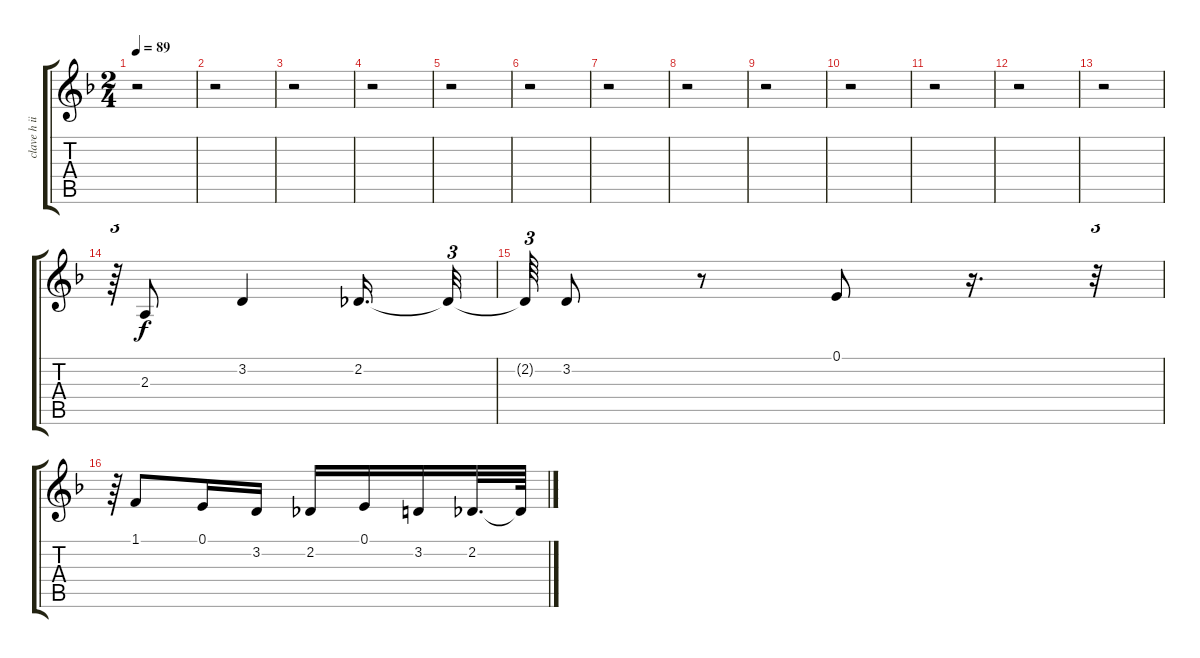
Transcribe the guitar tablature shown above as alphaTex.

\track ("clave h ii" "clave h ii") {instrument harpsichord}
\staff {score tabs}
\tuning (E4 B3 G3 D3 A2 E2) {hide}
\ts (2 4)
\tempo 89
\clef g2
\ks dminor
r.2{dy f} |
r.2 |
r.2 |
r.2 |
r.2 |
r.2 |
r.2 |
r.2 |
r.2 |
r.2 |
r.2 |
r.2 |
r.2 |
r.64{tu (3 2)} 2.3.8 3.2.4 2.2.16{d} 2.2{t}.32{tu (3 2)} |
2.2{t}.64{tu (3 2)} 3.2.8 r.8 0.1.8 r.16{d} r.32{tu (3 2)} |
r.64{tu (3 2)} 1.1.8 0.1.16 3.2.16 2.2.16 0.1.16 3.2.16 2.2.32{d} 2.2{t}.64
